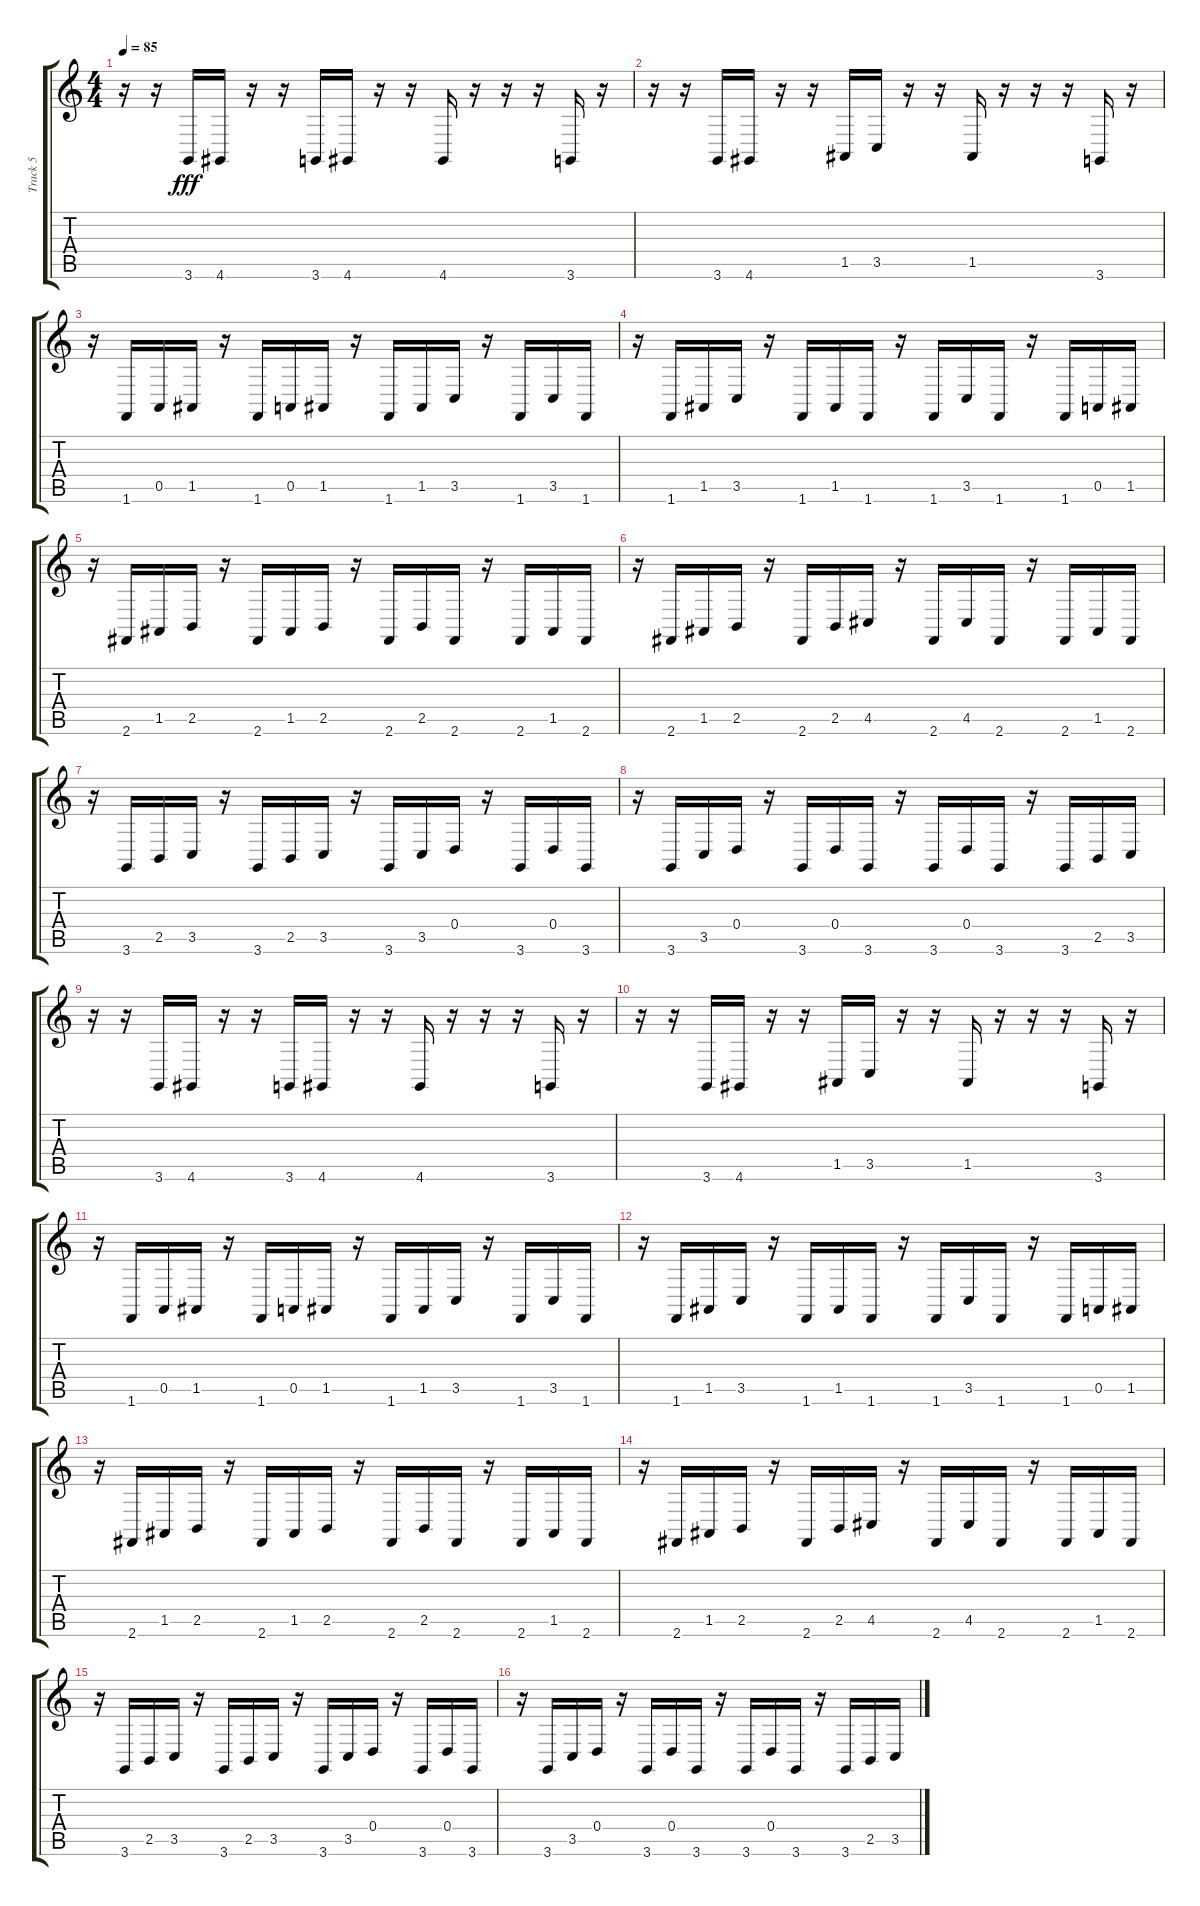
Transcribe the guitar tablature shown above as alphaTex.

\track ("Track 5" "Track 5") {instrument lead8bassandlead}
\staff {score tabs}
\tuning (E4 B3 G3 D3 A2 E2) {hide}
\ts (4 4)
\tempo 85
\clef g2
\ks c
r.16{dy fff} r.16 3.6.16 4.6.16 r.16 r.16 3.6.16 4.6.16 r.16 r.16 4.6.16 r.16 r.16 r.16 3.6.16 r.16 |
r.16 r.16 3.6.16 4.6.16 r.16 r.16 1.5.16 3.5.16 r.16 r.16 1.5.16 r.16 r.16 r.16 3.6.16 r.16 |
r.16 1.6.16 0.5.16 1.5.16 r.16 1.6.16 0.5.16 1.5.16 r.16 1.6.16 1.5.16 3.5.16 r.16 1.6.16 3.5.16 1.6.16 |
r.16 1.6.16 1.5.16 3.5.16 r.16 1.6.16 1.5.16 1.6.16 r.16 1.6.16 3.5.16 1.6.16 r.16 1.6.16 0.5.16 1.5.16 |
r.16 2.6.16 1.5.16 2.5.16 r.16 2.6.16 1.5.16 2.5.16 r.16 2.6.16 2.5.16 2.6.16 r.16 2.6.16 1.5.16 2.6.16 |
r.16 2.6.16 1.5.16 2.5.16 r.16 2.6.16 2.5.16 4.5.16 r.16 2.6.16 4.5.16 2.6.16 r.16 2.6.16 1.5.16 2.6.16 |
r.16 3.6.16 2.5.16 3.5.16 r.16 3.6.16 2.5.16 3.5.16 r.16 3.6.16 3.5.16 0.4.16 r.16 3.6.16 0.4.16 3.6.16 |
r.16 3.6.16 3.5.16 0.4.16 r.16 3.6.16 0.4.16 3.6.16 r.16 3.6.16 0.4.16 3.6.16 r.16 3.6.16 2.5.16 3.5.16 |
r.16 r.16 3.6.16 4.6.16 r.16 r.16 3.6.16 4.6.16 r.16 r.16 4.6.16 r.16 r.16 r.16 3.6.16 r.16 |
r.16 r.16 3.6.16 4.6.16 r.16 r.16 1.5.16 3.5.16 r.16 r.16 1.5.16 r.16 r.16 r.16 3.6.16 r.16 |
r.16 1.6.16 0.5.16 1.5.16 r.16 1.6.16 0.5.16 1.5.16 r.16 1.6.16 1.5.16 3.5.16 r.16 1.6.16 3.5.16 1.6.16 |
r.16 1.6.16 1.5.16 3.5.16 r.16 1.6.16 1.5.16 1.6.16 r.16 1.6.16 3.5.16 1.6.16 r.16 1.6.16 0.5.16 1.5.16 |
r.16 2.6.16 1.5.16 2.5.16 r.16 2.6.16 1.5.16 2.5.16 r.16 2.6.16 2.5.16 2.6.16 r.16 2.6.16 1.5.16 2.6.16 |
r.16 2.6.16 1.5.16 2.5.16 r.16 2.6.16 2.5.16 4.5.16 r.16 2.6.16 4.5.16 2.6.16 r.16 2.6.16 1.5.16 2.6.16 |
r.16 3.6.16 2.5.16 3.5.16 r.16 3.6.16 2.5.16 3.5.16 r.16 3.6.16 3.5.16 0.4.16 r.16 3.6.16 0.4.16 3.6.16 |
r.16 3.6.16 3.5.16 0.4.16 r.16 3.6.16 0.4.16 3.6.16 r.16 3.6.16 0.4.16 3.6.16 r.16 3.6.16 2.5.16 3.5.16
